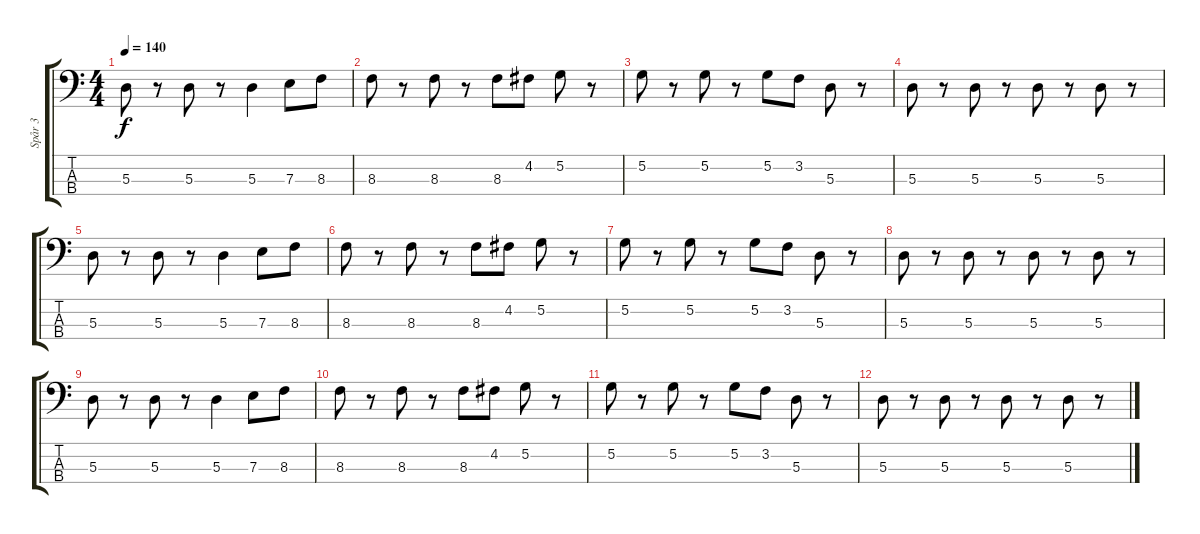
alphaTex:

\track ("Spår 3" "Spår 3") {instrument electricbassfinger}
\staff {score tabs}
\tuning (G2 D2 A1 E1) {hide}
\ts (4 4)
\tempo 140
\clef f4
\ks c
5.3.8{dy f} r.8 5.3.8 r.8 5.3.4 7.3.8 8.3.8 |
8.3.8 r.8 8.3.8 r.8 8.3.8 4.2.8 5.2.8 r.8 |
5.2.8 r.8 5.2.8 r.8 5.2.8 3.2.8 5.3.8 r.8 |
5.3.8 r.8 5.3.8 r.8 5.3.8 r.8 5.3.8 r.8 |
5.3.8 r.8 5.3.8 r.8 5.3.4 7.3.8 8.3.8 |
8.3.8 r.8 8.3.8 r.8 8.3.8 4.2.8 5.2.8 r.8 |
5.2.8 r.8 5.2.8 r.8 5.2.8 3.2.8 5.3.8 r.8 |
5.3.8 r.8 5.3.8 r.8 5.3.8 r.8 5.3.8 r.8 |
5.3.8 r.8 5.3.8 r.8 5.3.4 7.3.8 8.3.8 |
8.3.8 r.8 8.3.8 r.8 8.3.8 4.2.8 5.2.8 r.8 |
5.2.8 r.8 5.2.8 r.8 5.2.8 3.2.8 5.3.8 r.8 |
5.3.8 r.8 5.3.8 r.8 5.3.8 r.8 5.3.8 r.8
